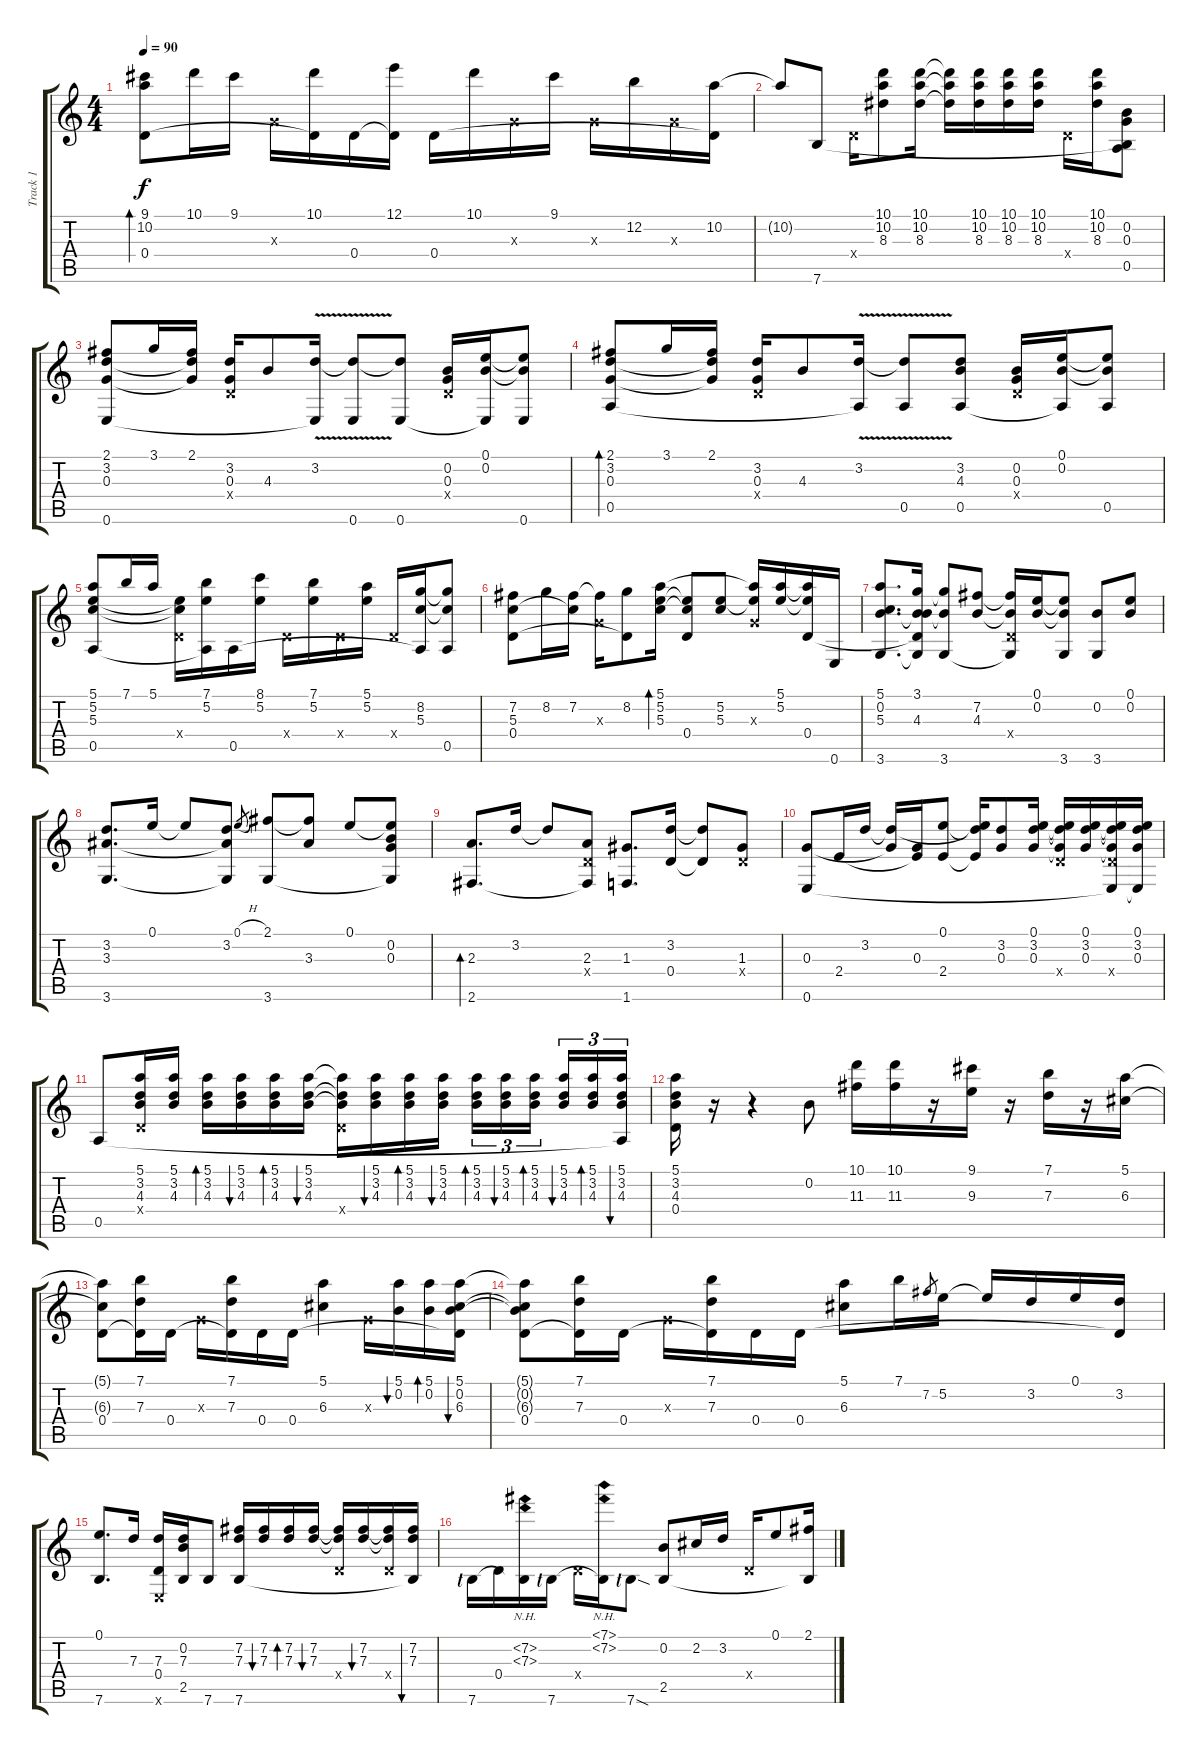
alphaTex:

\track ("Track 1" "Track 1") {instrument acousticguitarsteel}
\staff {score tabs}
\tuning (E4 B3 G3 D3 A2 E2) {hide}
\ts (4 4)
\tempo 90
\clef g2
\ks c
(9.1 10.2 0.4).8{bd 30 dy f} 10.1.16 9.1.16 0.3{x}.16 (10.1 0.4{t}).16 0.4.16 (12.1 0.4{t}).16 0.4.16 10.1.16 0.3{x}.16 9.1.16 0.3{x}.16 12.2.16 0.3{x}.16 (10.2 0.4{t}).16 |
10.2{t}.8 7.6.8 0.4{x}.16 (10.1 10.2 8.3).8 (10.1 10.2 8.3).16 (10.1{t} 10.2{t} 8.3{t}).16 (10.1 10.2 8.3).16 (10.1 10.2 8.3).16 (10.1 10.2 8.3).16 0.4{x}.16 (10.1 10.2 8.3).16 (0.2 0.3 0.5{t} 7.6{t}).8 |
(2.1 3.2 0.3 0.6).8 3.1.16 (2.1 3.2{t} 0.3{t}).16 (3.2 0.3 0.4{x}).16 4.3.8 (3.2{v} 0.6{t}).16 (3.2{t} 0.6).8 (3.2{t} 0.6).8 (0.2 0.3 0.4{x}).16 (0.1 0.2 0.6{t}).16 (0.1{t} 0.2{t} 0.6).8 |
(2.1 3.2 0.3 0.5).8{bd 60} 3.1.16 (2.1 3.2{t} 0.3{t}).16 (3.2 0.3 0.4{x}).16 4.3.8 (3.2{v} 0.5{t}).16 (3.2{t} 0.5).8 (3.2 4.3 0.5).8 (0.2 0.3 0.4{x}).16 (0.1 0.2 0.5{t}).16 (0.1{t} 0.2{t} 0.5).8 |
(5.1 5.2 5.3 0.5).8 7.1.16 5.1.16 (5.2{t} 5.3{t} 0.4{x}).16 (7.1 5.2 0.5{t}).16 0.5.16 (8.1 5.2).16 0.4{x}.16 (7.1 5.2).16 0.4{x}.16 (5.1 5.2).16 0.4{x}.16 (8.2 5.3 0.5{t}).16 (8.2{t} 5.3{t} 0.5).8 |
(7.2 5.3 0.4).8 8.2.16 (7.2 5.3{t}).16 (7.2{t} 0.3{x}).16 (8.2 0.4{t}).8 (5.1 5.2 5.3).16{bd 60} (5.2{t} 5.3{t} 0.4).8 (5.2 5.3).8 (5.1{t} 5.2{t} 0.3{x}).16 (5.1 5.2).16 (5.1{t} 5.2{t} 0.4).16 0.6.16 |
(5.1 0.2 5.3 3.6).8{d} (3.1 0.2{t} 4.3 0.4{t} 3.6{t}).16 (3.1{t} 4.3{t} 3.6).8 (7.2 4.3).8 (7.2{t} 4.3{t} 0.4{x} 3.6{t}).16 (0.1 0.2).16 (0.1{t} 0.2{t} 3.6).8 (0.2 3.6).8 (0.1 0.2).8 |
(3.2 3.3 3.6).8{d} 0.1.16 0.1{t}.8 (3.2 3.3{t} 3.6{t}).8 0.1{h}.8{gr} (2.1 3.6).8 (2.1{t} 3.3).8 0.1.8 (0.1{t} 0.2 0.3 3.6{t}).8 |
(2.3 2.6).8{d bd 60} 3.2.16 3.2{t}.8 (2.3 0.4{x} 2.6{t}).8 (1.3 1.6).8{d} (3.2 0.4).16 (3.2{t} 0.4{t}).8 (1.3 0.4{x}).8 |
(0.3 0.6).8 2.4.16 3.2.16 (3.2{t} 0.3{t}).16 (0.3 2.4{t}).16 (0.1 2.4).8 (0.1{t} 3.2{t} 2.4{t}).16 (3.2 0.3).8 (0.1 3.2 0.3).16 (0.1{t} 3.2{t} 0.3{t} 0.4{x}).16 (0.1 3.2 0.3).16 (0.1{t} 3.2{t} 0.3{t} 0.4{x} 0.6{t}).16 (0.1 3.2 0.3 0.6{t}).16 |
0.5.8 (5.1 3.2 4.3 0.4{x}).16 (5.1 3.2 4.3).16 (5.1 3.2 4.3).16{bd 120} (5.1 3.2 4.3).16{bu 120} (5.1 3.2 4.3).16{bd 120} (5.1 3.2 4.3).16{bu 120} (5.1{t} 3.2{t} 4.3{t} 0.4{x}).16 (5.1 3.2 4.3).16{bu 120} (5.1 3.2 4.3).16{bd 120} (5.1 3.2 4.3).16{bu 120} (5.1 3.2 4.3).16{tu (3 2) bd 30} (5.1 3.2 4.3).16{tu (3 2) bu 120} (5.1 3.2 4.3).16{tu (3 2) bd 30 beam splitsecondary} (5.1 3.2 4.3).16{tu (3 2) bu 120} (5.1 3.2 4.3).16{tu (3 2) bd 30} (5.1 3.2 4.3 0.5{t}).16{tu (3 2) bu 30} |
(5.1 3.2 4.3 0.4).16 r.16 r.4 0.2.8 (10.1 11.3).16 (10.1 11.3).16 r.16 (9.1 9.3).16 r.16 (7.1 7.3).16 r.16 (5.1 6.3).16 |
(5.1{t} 6.3{t} 0.4).8 (7.1 7.3 0.4{t}).16 0.4.16 0.3{x}.16 (7.1 7.3 0.4{t}).16 0.4.16 0.4.16 (5.1 6.3).4 0.3{x}.16 (5.1 0.2).16{bu 30} (5.1 0.2).16{bd 30} (5.1 0.2 6.3 0.4{t}).16{bu 30} |
(5.1{t} 0.2{t} 6.3{t} 0.4).8 (7.1 7.3 0.4{t}).16 0.4.16 0.3{x}.16 (7.1 7.3 0.4{t}).16 0.4.16 0.4.16 (5.1 6.3).8 7.1.16 7.2.8{gr} 5.2.16 5.2{t}.16 3.2.16 0.1.16 (3.2 0.4{t}).16 |
(0.1 7.6).8{d} 7.3.16 (7.3 0.4 0.6{x}).16 (0.2 7.3 2.5).16 7.6.8 (7.2 7.3 7.6).16 (7.2 7.3).16{bu 120} (7.2 7.3).16{bd 120} (7.2 7.3).16{bu 120} (7.2{t} 7.3{t} 0.4{x}).16 (7.2 7.3).16{bu 120} (7.2{t} 7.3{t} 0.4{x}).16 (7.2 7.3 7.6{t}).16{bu 120} |
7.6{lf 1}.16 0.4.16 (7.2{nh} 7.3{nh} 7.6{t}).16 7.6{lf 1}.16 0.4{x}.16 (7.1{nh} 7.2{nh} 7.6{t}).16 7.6{sod lf 1}.8 (0.2 2.5).8 2.2.16 3.2.16 0.4{x}.16 0.1.8 (2.1 2.5{t}).16
